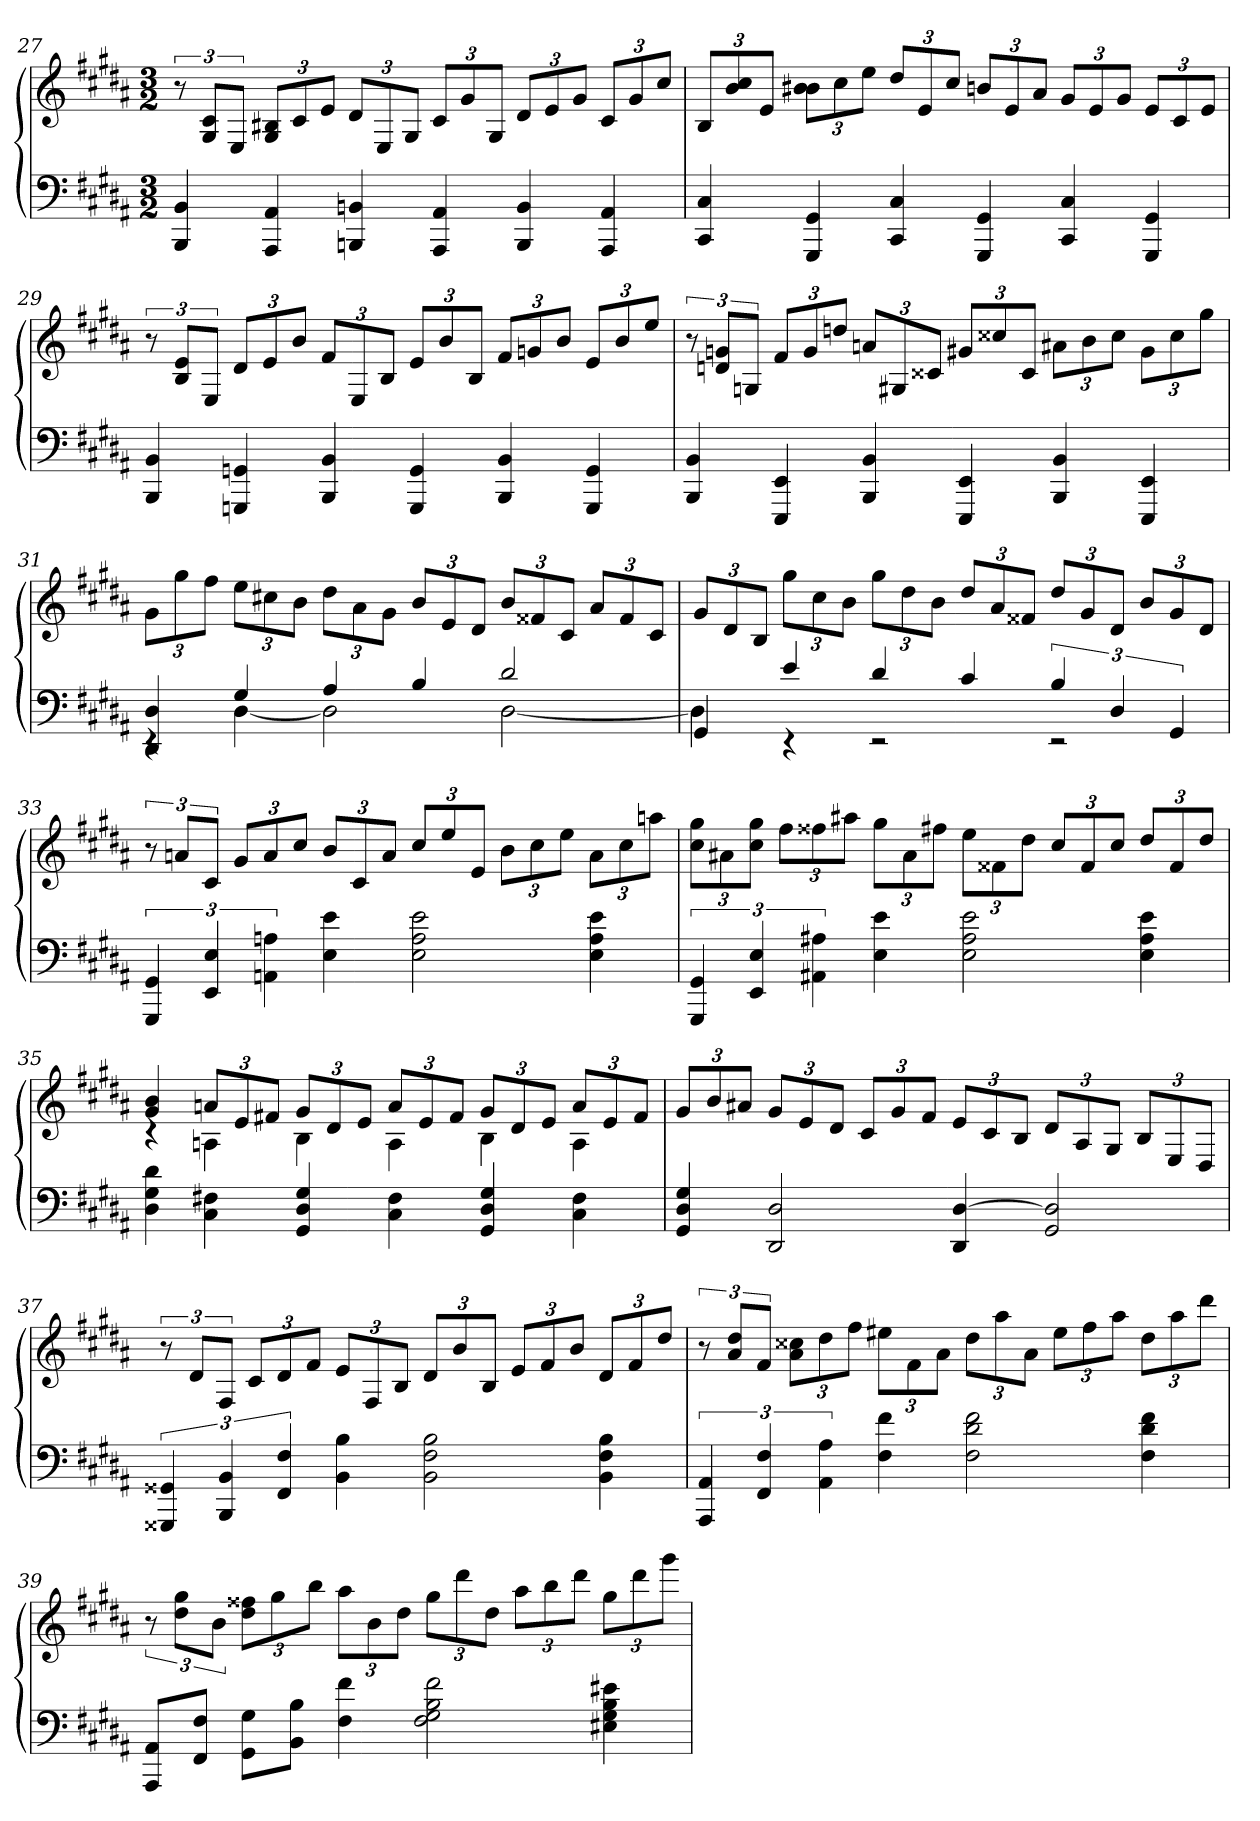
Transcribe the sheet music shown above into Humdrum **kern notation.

**kern	**kern
*part1	*part1
*staff2	*staff1
*clefF4	*clefG2
*k[f#c#g#d#a#]	*k[f#c#g#d#a#]
*g#:	*g#:
*M3/2	*M3/2
=27	=27
4BBB 4BB	12r
.	12G# 12c#L
.	12EJ
4AAA# 4AA#	12G# 12B#XL
.	12c#
.	12eJ
4BBBn 4BBn	12d#L
.	12E
.	12G#J
4AAA# 4AA#	12c#L
.	12g#
.	12G#J
4BBB 4BB	12d#L
.	12e
.	12g#J
4AAA# 4AA#	12c#L
.	12g#
.	12cc#J
=28	=28
4CC# 4C#	12BL
.	12b 12cc#
.	12eJ
4GGG# 4GG#	12b 12b#XL
.	12cc#
.	12eeJ
4CC# 4C#	12dd#L
.	12e
.	12cc#J
4GGG# 4GG#	12bnL
.	12e
.	12a#J
4CC# 4C#	12g#L
.	12e
.	12g#J
4GGG# 4GG#	12eL
.	12c#
.	12eJ
=29	=29
4BBB 4BB	12r
.	12B 12eL
.	12EJ
4GGGn 4GGn	12d#L
.	12e
.	12bJ
4BBB 4BB	12f#L
.	12E
.	12BJ
4GGG 4GG	12eL
.	12b
.	12BJ
4BBB 4BB	12f#L
.	12gn
.	12bJ
4GGG 4GG	12eL
.	12b
.	12eeJ
=30	=30
4BBB 4BB	12r
.	12dn 12gnL
.	12GnJ
4EEE 4EE	12f#L
.	12g
.	12ddnJ
4BBB 4BB	12anL
.	12G#X
.	12c##XJ
4EEE 4EE	12g#XL
.	12cc##X
.	12c##J
4BBB 4BB	12a#XL
.	12b
.	12cc##J
4EEE 4EE	12g#L
.	12cc##
.	12gg#J
=31	=31
*^	*
4DD# 4D#	4rEE	12g#L
.	.	12gg#
.	.	12ff#J
4G#	[4D#	12eeL
.	.	12cc#X
.	.	12bJ
4A#	2D#]	12dd#L
.	.	12a#
.	.	12g#J
4B	.	12bL
.	.	12e
.	.	12d#J
2d#	[2D#	12bL
.	.	12f##X
.	.	12c#J
.	.	12a#L
.	.	12f##
.	.	12c#J
=32	=32	=32
4GG#	4D#]	12g#L
.	.	12d#
.	.	12BJ
4e	4rEE	12gg#L
.	.	12cc#
.	.	12bJ
4d#	2rEE	12gg#L
.	.	12dd#
.	.	12bJ
4c#	.	12dd#L
.	.	12a#
.	.	12f##XJ
6B	2rEE	12dd#L
.	.	12g#
6D#	.	12d#J
.	.	12bL
6GG#	.	12g#
.	.	12d#J
*v	*v	*
=33	=33
6GGG# 6GG#	12r
.	12anL
6EE 6E	12c#J
.	12g#L
6AAn 6An	12a
.	12cc#J
4E 4e	12bL
.	12c#
.	12aJ
2E 2A 2e	12cc#L
.	12ee
.	12eJ
.	12bL
.	12cc#
.	12eeJ
4E 4A 4e	12aL
.	12cc#
.	12aanJ
=34	=34
6GGG# 6GG#	12cc# 12gg#L
.	12a#X
6EE 6E	12cc# 12gg#J
.	12ff#L
6AA#X 6A#X	12ff##X
.	12aa#XJ
4E 4e	12gg#L
.	12a#
.	12ff#XJ
2E 2A# 2e	12eeL
.	12f##X
.	12dd#J
.	12cc#L
.	12f##
.	12cc#J
4E 4A# 4e	12dd#L
.	12f##
.	12dd#J
=35	=35
*	*^
4D# 4G# 4d#	4g# 4b	4rc
4C# 4F#X	12anL	4An
.	12e	.
.	12f#XJ	.
4GG# 4D# 4G#	12g#L	4B
.	12d#	.
.	12eJ	.
4C# 4F#	12aL	4A
.	12e	.
.	12f#J	.
4GG# 4D# 4G#	12g#L	4B
.	12d#	.
.	12eJ	.
4C# 4F#	12aL	4A
.	12e	.
.	12f#J	.
*	*v	*v
=36	=36
4GG# 4D# 4G#	12g#L
.	12b
.	12a#XJ
2DD# 2D#	12g#L
.	12e
.	12d#J
.	12c#L
.	12g#
.	12f#J
4DD# [4D#	12eL
.	12c#
.	12BJ
2GG# 2D#]	12d#L
.	12A#
.	12G#J
.	12BL
.	12E
.	12D#J
=37	=37
6GGG##X 6GG##X	12r
.	12d#L
6BBB 6BB	12F#J
.	12c#L
6FF# 6F#	12d#
.	12f#J
4BB 4B	12eL
.	12F#
.	12BJ
2BB 2F# 2B	12d#L
.	12b
.	12BJ
.	12eL
.	12f#
.	12bJ
4BB 4F# 4B	12d#L
.	12f#
.	12dd#J
=38	=38
6AAA# 6AA#	12r
.	12a# 12dd#L
6FF# 6F#	12f#J
.	12a# 12cc##XL
6AA# 6A#	12dd#
.	12ff#J
4F# 4f#	12ee#XL
.	12f#
.	12a#J
2F# 2d# 2f#	12dd#L
.	12aa#
.	12a#J
.	12ee#L
.	12ff#
.	12aa#J
4F# 4d# 4f#	12dd#L
.	12aa#
.	12ddd#J
=39	=39
8AAA# 8AA#L	12r
.	12dd# 12gg#L
8FF# 8F#J	.
.	12bJ
8GG# 8G#L	12dd# 12ff##XL
.	12gg#
8BB 8BJ	.
.	12bbJ
4F# 4f#	12aa#L
.	12b
.	12dd#J
2F# 2G# 2B 2f#	12gg#L
.	12ddd#
.	12dd#J
.	12aa#L
.	12bb
.	12ddd#J
4E#X 4G# 4B 4e#X	12gg#L
.	12ddd#
.	12ggg#J
=	=
*-	*-
